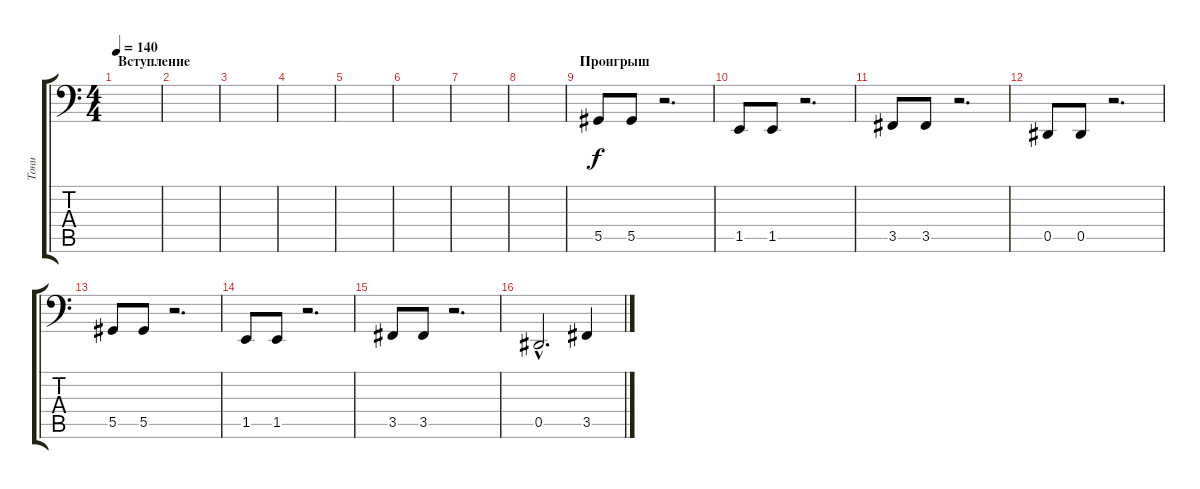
\track ("Тони" "Тони") {instrument electricbassfinger}
\staff {score tabs}
\tuning (B2 Gb2 Db2 Ab1 Eb1 Bb0) {hide}
\ts (4 4)
\section ("" "Вступление")
\tempo 140
\clef f4
\ks c
|
|
|
|
|
|
|
|
\section ("" "Проигрыш")
5.5.8 5.5.8 r.2{d} |
1.5.8 1.5.8 r.2{d} |
3.5.8 3.5.8 r.2{d} |
0.5.8 0.5.8 r.2{d} |
5.5.8 5.5.8 r.2{d} |
1.5.8 1.5.8 r.2{d} |
3.5.8 3.5.8 r.2{d} |
0.5{hac}.2{d} 3.5.4
